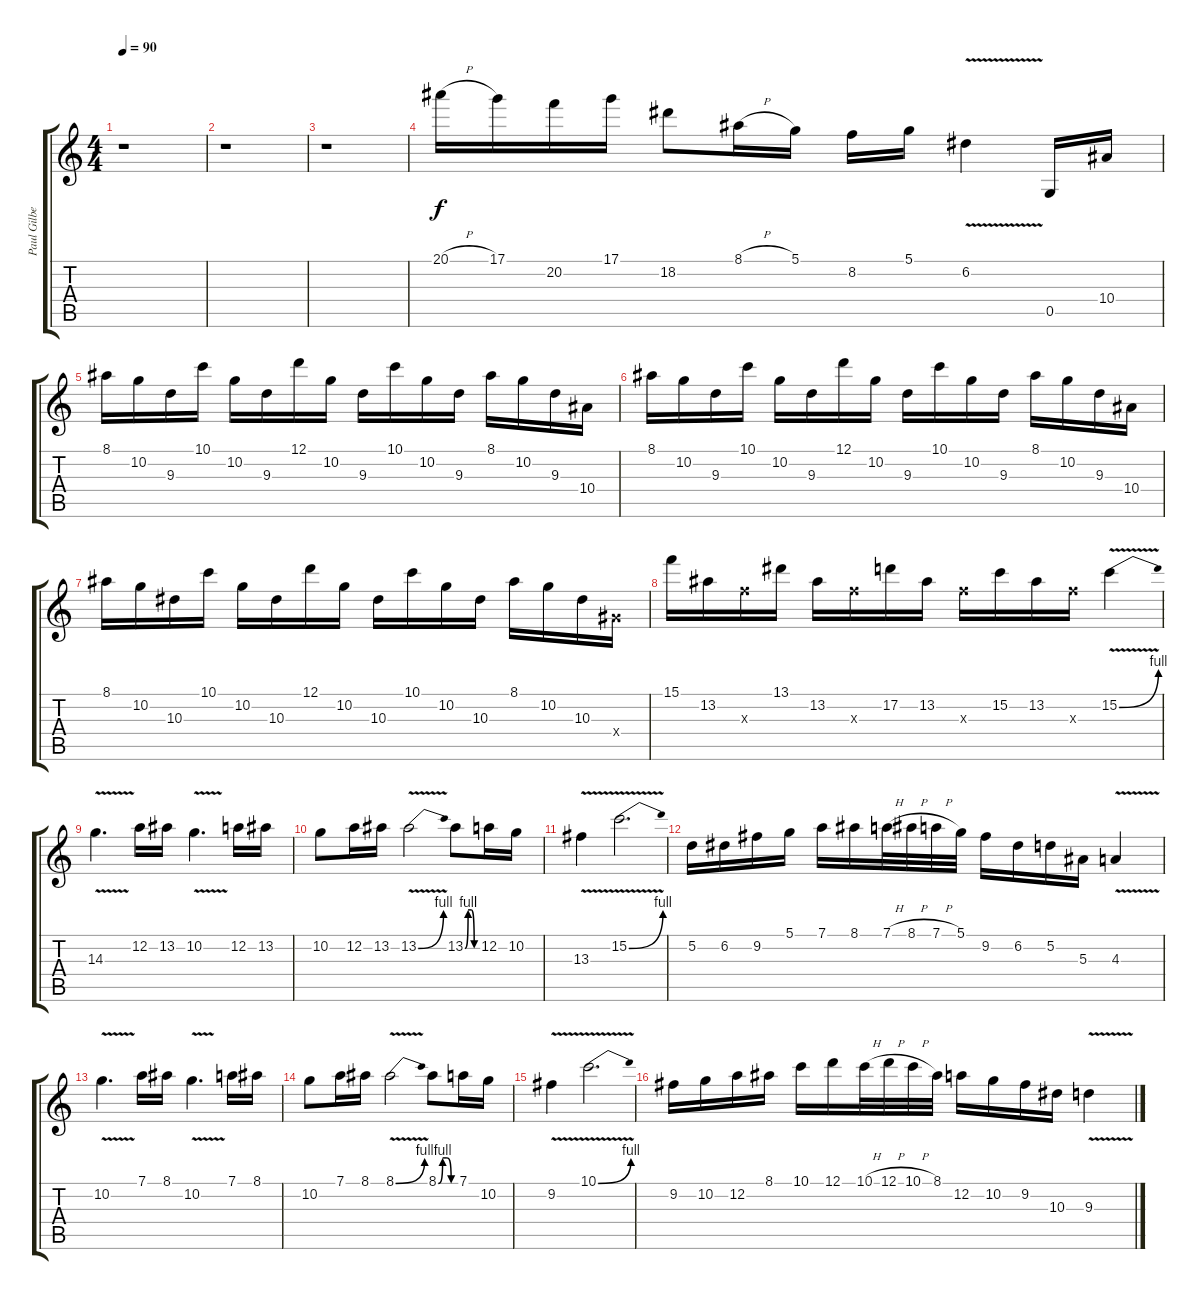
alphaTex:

\track ("Paul Gilbert (Rythm Guitar)" "Paul Gilbe") {instrument distortionguitar}
\staff {score tabs}
\tuning (D4 A3 F3 C3 G2 D2) {hide}
\ts (4 4)
\tempo 90
\clef g2
\ks c
r.1{dy f instrument distortionguitar} |
r.1 |
r.1 |
20.1{h}.16 17.1.16 20.2.16 17.1.16 18.2.8 8.1{h}.16 5.1.16 8.2.16 5.1.16 6.2{v}.4 0.5.16 10.4.16 |
8.1.16 10.2.16 9.3.16 10.1.16 10.2.16 9.3.16 12.1.16 10.2.16 9.3.16 10.1.16 10.2.16 9.3.16 8.1.16 10.2.16 9.3.16 10.4.16 |
8.1.16 10.2.16 9.3.16 10.1.16 10.2.16 9.3.16 12.1.16 10.2.16 9.3.16 10.1.16 10.2.16 9.3.16 8.1.16 10.2.16 9.3.16 10.4.16 |
8.1.16 10.2.16 10.3.16 10.1.16 10.2.16 10.3.16 12.1.16 10.2.16 10.3.16 10.1.16 10.2.16 10.3.16 8.1.16 10.2.16 10.3.16 8.4{x}.16 |
15.1.16 13.2.16 12.3{x}.16 13.1.16 13.2.16 12.3{x}.16 17.2.16 13.2.16 12.3{x}.16 15.2.16 13.2.16 12.3{x}.16 15.2{be (bend 0 0 60 4) v}.4 |
14.3{v}.4{d} 12.2.16 13.2.16 10.2{v}.4{d} 12.2.16 13.2.16 |
10.2.8 12.2.16 13.2.16 13.2{be (bend 0 0 60 4) v}.2 13.2{be (custom 0 0 15 4 30 4 45 0 60 0)}.8 12.2.16 10.2.16 |
13.3{v}.4 15.2{be (bend 0 0 60 4) v}.2{d} |
5.2.16 6.2.16 9.2.16 5.1.16 7.1.16 8.1.16 7.1{h}.32 8.1{h}.32 7.1{h}.32 5.1.32 9.2.16 6.2.16 5.2.16 5.3.16 4.3{v}.4 |
10.2{v}.4{d} 7.1.16 8.1.16 10.2{v}.4{d} 7.1.16 8.1.16 |
10.2.8 7.1.16 8.1.16 8.1{be (bend 0 0 60 4) v}.2 8.1{be (custom 0 0 15 4 30 4 45 0 60 0)}.8 7.1.16 10.2.16 |
9.2{v}.4 10.1{be (bend 0 0 60 4) v}.2{d} |
9.2.16 10.2.16 12.2.16 8.1.16 10.1.16 12.1.16 10.1{h}.32 12.1{h}.32 10.1{h}.32 8.1.32 12.2.16 10.2.16 9.2.16 10.3.16 9.3{v}.4
